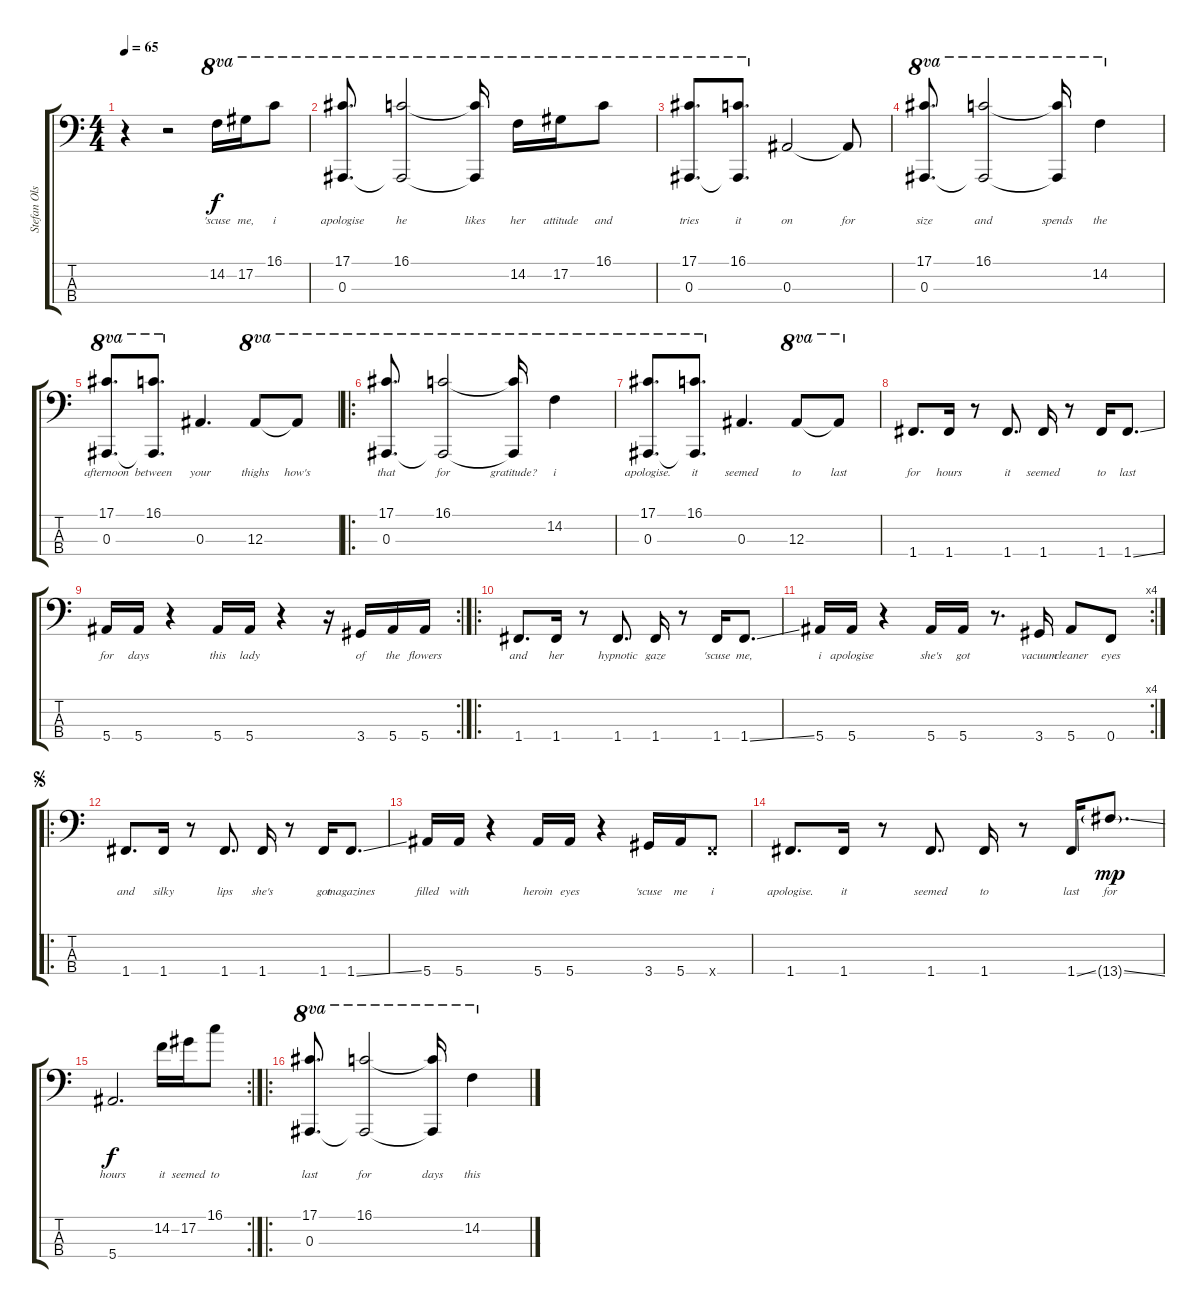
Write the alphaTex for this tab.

\track ("Stefan Olsdal" "Stefan Ols") {instrument electricbassfinger}
\staff {score tabs}
\tuning (Ab2 Eb2 Bb1 F1) {hide}
\ts (4 4)
\tempo 65
\tempo 60
\tempo 65
\clef f4
\ks c
r.4{dy f instrument electricbassfinger} r.2 14.2.16{ot 8va lyrics (0 "'scuse") lyrics (1 "") lyrics (2 "") lyrics (3 "") lyrics (4 "")} 17.2.16{ot 8va lyrics (0 "me,") lyrics (1 "") lyrics (2 "") lyrics (3 "") lyrics (4 "")} 16.1.8{ot 8va lyrics (0 "i") lyrics (1 "") lyrics (2 "") lyrics (3 "") lyrics (4 "")} |
(17.1 0.3).8{d ot 8va lyrics (0 "apologise") lyrics (1 "") lyrics (2 "") lyrics (3 "") lyrics (4 "")} (16.1 0.3{t}).2{ot 8va lyrics (0 "he") lyrics (1 "") lyrics (2 "") lyrics (3 "") lyrics (4 "")} (16.1{t} 0.3{t}).16{ot 8va lyrics (0 "likes") lyrics (1 "") lyrics (2 "") lyrics (3 "") lyrics (4 "")} 14.2.16{ot 8va lyrics (0 "her") lyrics (1 "") lyrics (2 "") lyrics (3 "") lyrics (4 "")} 17.2.16{ot 8va lyrics (0 "attitude") lyrics (1 "") lyrics (2 "") lyrics (3 "") lyrics (4 "")} 16.1.8{ot 8va lyrics (0 "and") lyrics (1 "") lyrics (2 "") lyrics (3 "") lyrics (4 "")} |
(17.1 0.3).8{d ot 8va lyrics (0 "tries") lyrics (1 "") lyrics (2 "") lyrics (3 "") lyrics (4 "")} (16.1 0.3{t}).8{d ot 8va lyrics (0 "it") lyrics (1 "") lyrics (2 "") lyrics (3 "") lyrics (4 "")} 0.3.2{lyrics (0 "on") lyrics (1 "") lyrics (2 "") lyrics (3 "") lyrics (4 "")} 0.3{t}.8{lyrics (0 "for") lyrics (1 "") lyrics (2 "") lyrics (3 "") lyrics (4 "")} |
(17.1 0.3).8{d ot 8va lyrics (0 "size") lyrics (1 "") lyrics (2 "") lyrics (3 "") lyrics (4 "")} (16.1 0.3{t}).2{ot 8va lyrics (0 "and") lyrics (1 "") lyrics (2 "") lyrics (3 "") lyrics (4 "")} (16.1{t} 0.3{t}).16{ot 8va lyrics (0 "spends") lyrics (1 "") lyrics (2 "") lyrics (3 "") lyrics (4 "")} 14.2.4{ot 8va lyrics (0 "the") lyrics (1 "") lyrics (2 "") lyrics (3 "") lyrics (4 "")} |
(17.1 0.3).8{d ot 8va lyrics (0 "afternoon") lyrics (1 "") lyrics (2 "") lyrics (3 "") lyrics (4 "")} (16.1 0.3{t}).8{d ot 8va lyrics (0 "between") lyrics (1 "") lyrics (2 "") lyrics (3 "") lyrics (4 "")} 0.3.4{d lyrics (0 "your") lyrics (1 "") lyrics (2 "") lyrics (3 "") lyrics (4 "")} 12.3.8{ot 8va lyrics (0 "thighs") lyrics (1 "") lyrics (2 "") lyrics (3 "") lyrics (4 "")} 12.3{t}.8{ot 8va lyrics (0 "how's") lyrics (1 "") lyrics (2 "") lyrics (3 "") lyrics (4 "")} |
\ro
(17.1 0.3).8{d ot 8va lyrics (0 "that") lyrics (1 "") lyrics (2 "") lyrics (3 "") lyrics (4 "")} (16.1 0.3{t}).2{ot 8va lyrics (0 "for") lyrics (1 "") lyrics (2 "") lyrics (3 "") lyrics (4 "")} (16.1{t} 0.3{t}).16{ot 8va lyrics (0 "gratitude?") lyrics (1 "") lyrics (2 "") lyrics (3 "") lyrics (4 "")} 14.2.4{ot 8va lyrics (0 "i") lyrics (1 "") lyrics (2 "") lyrics (3 "") lyrics (4 "")} |
(17.1 0.3).8{d ot 8va lyrics (0 "apologise.") lyrics (1 "") lyrics (2 "") lyrics (3 "") lyrics (4 "")} (16.1 0.3{t}).8{d ot 8va lyrics (0 "it") lyrics (1 "") lyrics (2 "") lyrics (3 "") lyrics (4 "")} 0.3.4{d lyrics (0 "seemed") lyrics (1 "") lyrics (2 "") lyrics (3 "") lyrics (4 "")} 12.3.8{ot 8va lyrics (0 "to") lyrics (1 "") lyrics (2 "") lyrics (3 "") lyrics (4 "")} 12.3{t}.8{ot 8va lyrics (0 "last") lyrics (1 "") lyrics (2 "") lyrics (3 "") lyrics (4 "")} |
1.4.8{d lyrics (0 "for") lyrics (1 "") lyrics (2 "") lyrics (3 "") lyrics (4 "")} 1.4.16{lyrics (0 "hours") lyrics (1 "") lyrics (2 "") lyrics (3 "") lyrics (4 "")} r.8 1.4.8{d lyrics (0 "it") lyrics (1 "") lyrics (2 "") lyrics (3 "") lyrics (4 "")} 1.4.16{lyrics (0 "seemed") lyrics (1 "") lyrics (2 "") lyrics (3 "") lyrics (4 "")} r.8 1.4.16{lyrics (0 "to") lyrics (1 "") lyrics (2 "") lyrics (3 "") lyrics (4 "")} 1.4{ss}.8{d lyrics (0 "last") lyrics (1 "") lyrics (2 "") lyrics (3 "") lyrics (4 "")} |
\rc 2
5.4.16{lyrics (0 "for") lyrics (1 "") lyrics (2 "") lyrics (3 "") lyrics (4 "")} 5.4.16{lyrics (0 "days") lyrics (1 "") lyrics (2 "") lyrics (3 "") lyrics (4 "")} r.4 5.4.16{lyrics (0 "this") lyrics (1 "") lyrics (2 "") lyrics (3 "") lyrics (4 "")} 5.4.16{lyrics (0 "lady") lyrics (1 "") lyrics (2 "") lyrics (3 "") lyrics (4 "")} r.4 r.16 3.4.16{lyrics (0 "of") lyrics (1 "") lyrics (2 "") lyrics (3 "") lyrics (4 "")} 5.4.16{lyrics (0 "the") lyrics (1 "") lyrics (2 "") lyrics (3 "") lyrics (4 "")} 5.4.16{lyrics (0 "flowers") lyrics (1 "") lyrics (2 "") lyrics (3 "") lyrics (4 "")} |
\ro
1.4.8{d lyrics (0 "and") lyrics (1 "") lyrics (2 "") lyrics (3 "") lyrics (4 "")} 1.4.16{lyrics (0 "her") lyrics (1 "") lyrics (2 "") lyrics (3 "") lyrics (4 "")} r.8 1.4.8{d lyrics (0 "hypnotic") lyrics (1 "") lyrics (2 "") lyrics (3 "") lyrics (4 "")} 1.4.16{lyrics (0 "gaze") lyrics (1 "") lyrics (2 "") lyrics (3 "") lyrics (4 "")} r.8 1.4.16{lyrics (0 "'scuse") lyrics (1 "") lyrics (2 "") lyrics (3 "") lyrics (4 "")} 1.4{ss}.8{d lyrics (0 "me,") lyrics (1 "") lyrics (2 "") lyrics (3 "") lyrics (4 "")} |
\rc 4
5.4.16{lyrics (0 "i") lyrics (1 "") lyrics (2 "") lyrics (3 "") lyrics (4 "")} 5.4.16{lyrics (0 "apologise") lyrics (1 "") lyrics (2 "") lyrics (3 "") lyrics (4 "")} r.4 5.4.16{lyrics (0 "she's") lyrics (1 "") lyrics (2 "") lyrics (3 "") lyrics (4 "")} 5.4.16{lyrics (0 "got") lyrics (1 "") lyrics (2 "") lyrics (3 "") lyrics (4 "")} r.8{d} 3.4.16{lyrics (0 "vacuum") lyrics (1 "") lyrics (2 "") lyrics (3 "") lyrics (4 "")} 5.4.8{lyrics (0 "cleaner") lyrics (1 "") lyrics (2 "") lyrics (3 "") lyrics (4 "")} 0.4.8{lyrics (0 "eyes") lyrics (1 "") lyrics (2 "") lyrics (3 "") lyrics (4 "")} |
\ro
\jump segno
1.4.8{d lyrics (0 "and") lyrics (1 "") lyrics (2 "") lyrics (3 "") lyrics (4 "")} 1.4.16{lyrics (0 "silky") lyrics (1 "") lyrics (2 "") lyrics (3 "") lyrics (4 "")} r.8 1.4.8{d lyrics (0 "lips") lyrics (1 "") lyrics (2 "") lyrics (3 "") lyrics (4 "")} 1.4.16{lyrics (0 "she's") lyrics (1 "") lyrics (2 "") lyrics (3 "") lyrics (4 "")} r.8 1.4.16{lyrics (0 "got") lyrics (1 "") lyrics (2 "") lyrics (3 "") lyrics (4 "")} 1.4{ss}.8{d lyrics (0 "magazines") lyrics (1 "") lyrics (2 "") lyrics (3 "") lyrics (4 "")} |
5.4.16{lyrics (0 "filled") lyrics (1 "") lyrics (2 "") lyrics (3 "") lyrics (4 "")} 5.4.16{lyrics (0 "with") lyrics (1 "") lyrics (2 "") lyrics (3 "") lyrics (4 "")} r.4 5.4.16{lyrics (0 "heroin") lyrics (1 "") lyrics (2 "") lyrics (3 "") lyrics (4 "")} 5.4.16{lyrics (0 "eyes") lyrics (1 "") lyrics (2 "") lyrics (3 "") lyrics (4 "")} r.4 3.4.16{lyrics (0 "'scuse") lyrics (1 "") lyrics (2 "") lyrics (3 "") lyrics (4 "")} 5.4.16{lyrics (0 "me") lyrics (1 "") lyrics (2 "") lyrics (3 "") lyrics (4 "")} 0.4{x}.8{lyrics (0 "i") lyrics (1 "") lyrics (2 "") lyrics (3 "") lyrics (4 "")} |
1.4.8{d lyrics (0 "apologise.") lyrics (1 "") lyrics (2 "") lyrics (3 "") lyrics (4 "")} 1.4.16{lyrics (0 "it") lyrics (1 "") lyrics (2 "") lyrics (3 "") lyrics (4 "")} r.8 1.4.8{d lyrics (0 "seemed") lyrics (1 "") lyrics (2 "") lyrics (3 "") lyrics (4 "")} 1.4.16{lyrics (0 "to") lyrics (1 "") lyrics (2 "") lyrics (3 "") lyrics (4 "")} r.8 1.4{ss}.16{lyrics (0 "last") lyrics (1 "") lyrics (2 "") lyrics (3 "") lyrics (4 "")} 13.4{ss g}.8{d lyrics (0 "for") lyrics (1 "") lyrics (2 "") lyrics (3 "") lyrics (4 "") dy mp} |
\rc 2
5.4.2{d lyrics (0 "hours") lyrics (1 "") lyrics (2 "") lyrics (3 "") lyrics (4 "") dy f} 14.2.16{lyrics (0 "it") lyrics (1 "") lyrics (2 "") lyrics (3 "") lyrics (4 "")} 17.2.16{lyrics (0 "seemed") lyrics (1 "") lyrics (2 "") lyrics (3 "") lyrics (4 "")} 16.1.8{lyrics (0 "to") lyrics (1 "") lyrics (2 "") lyrics (3 "") lyrics (4 "")} |
\ro
(17.1 0.3).8{d ot 8va lyrics (0 "last") lyrics (1 "") lyrics (2 "") lyrics (3 "") lyrics (4 "")} (16.1 0.3{t}).2{ot 8va lyrics (0 "for") lyrics (1 "") lyrics (2 "") lyrics (3 "") lyrics (4 "")} (16.1{t} 0.3{t}).16{ot 8va lyrics (0 "days") lyrics (1 "") lyrics (2 "") lyrics (3 "") lyrics (4 "")} 14.2.4{ot 8va lyrics (0 "this") lyrics (1 "") lyrics (2 "") lyrics (3 "") lyrics (4 "")}
